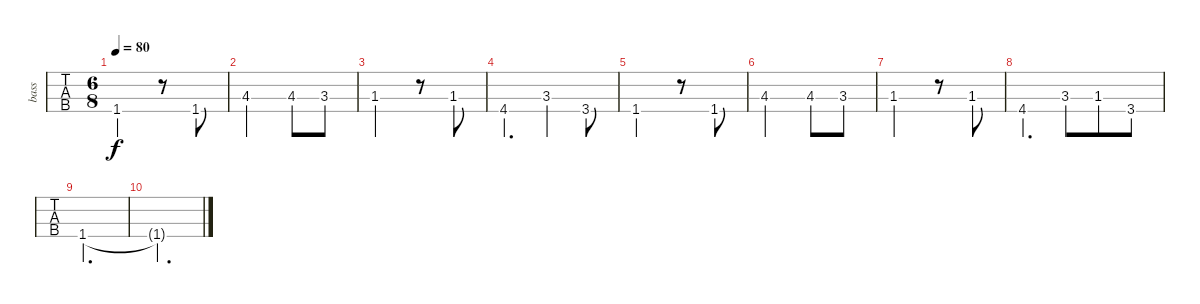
\track ("bass" "bass") {instrument electricbassfinger}
\staff {tabs}
\tuning (G2 D2 A1 E1) {hide}
\ts (6 8)
\tempo 80
\clef f4
\ks fminor
1.4.2{dy f} r.8 1.4.8 |
4.3.2 4.3.8 3.3.8 |
1.3.2 r.8 1.3.8 |
4.4.4{d} 3.3.4 3.4.8 |
1.4.2 r.8 1.4.8 |
4.3.2 4.3.8 3.3.8 |
1.3.2 r.8 1.3.8 |
4.4.4{d} 3.3.8 1.3.8 3.4.8 |
1.4.2{d} |
1.4{t}.2{d}
